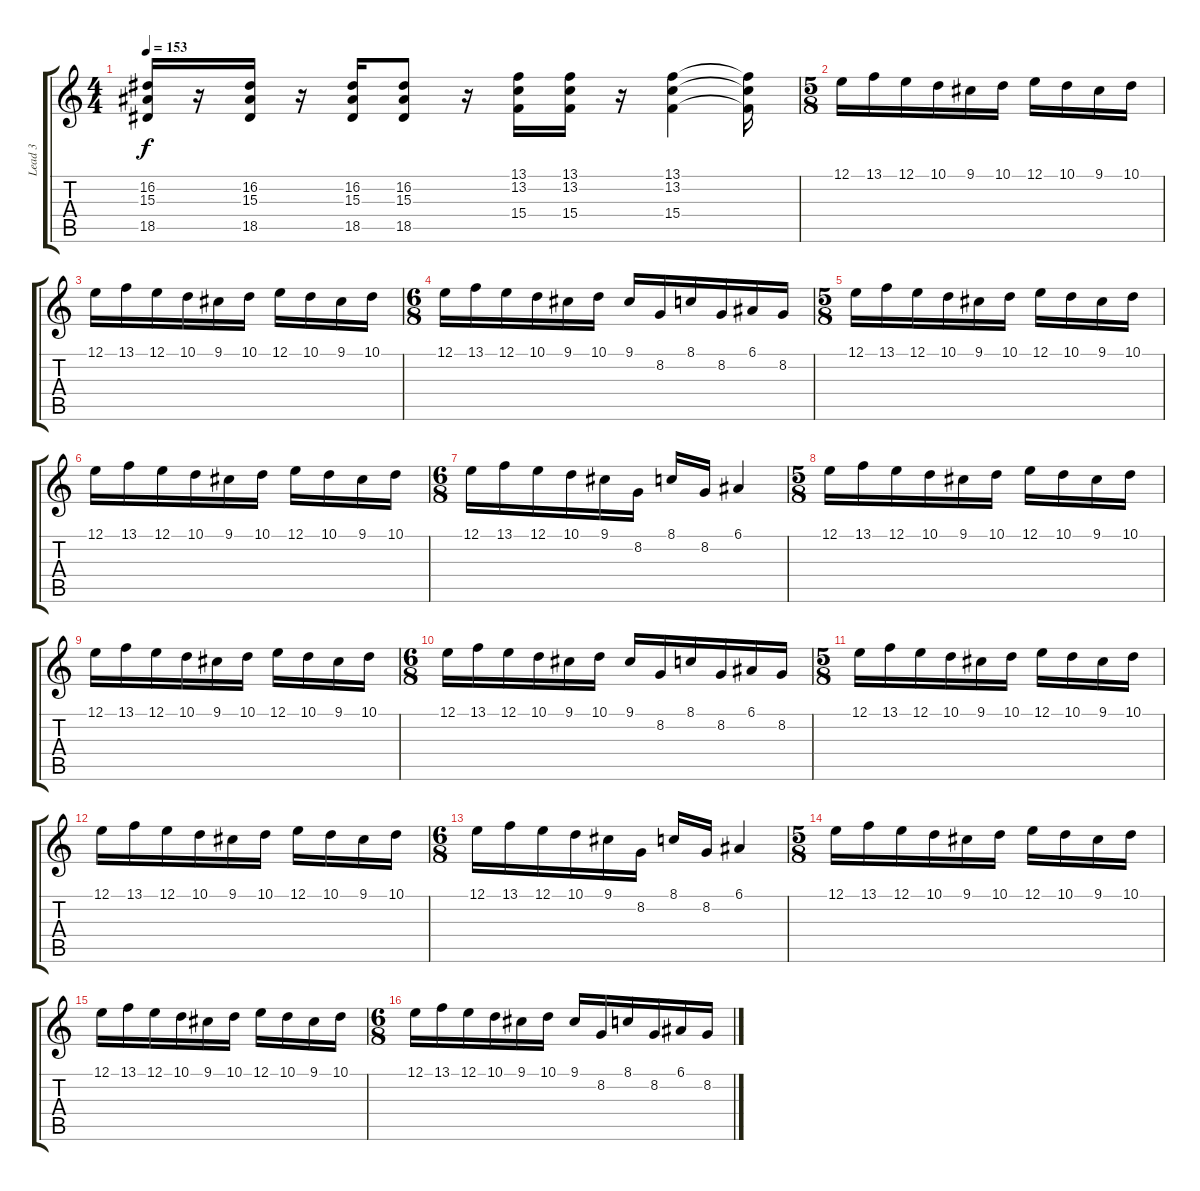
\track ("Lead 3" "Lead 3") {instrument lead8bassandlead}
\staff {score tabs}
\tuning (E4 B3 G3 D3 A2 E2) {hide}
\ts (4 4)
\tempo 153
\clef g2
\ks c
(16.2 15.3 18.5).16{dy f} r.16 (16.2 15.3 18.5).16 r.16 (16.2 15.3 18.5).16 (16.2 15.3 18.5).8 r.16 (13.1 13.2 15.4).16 (13.1 13.2 15.4).16 r.16 (13.1 13.2 15.4).4 (13.1{t} 13.2{t} 15.4{t}).16 |
\ts (5 8)
12.1.16 13.1.16 12.1.16 10.1.16 9.1.16 10.1.16 12.1.16 10.1.16 9.1.16 10.1.16 |
12.1.16 13.1.16 12.1.16 10.1.16 9.1.16 10.1.16 12.1.16 10.1.16 9.1.16 10.1.16 |
\ts (6 8)
12.1.16 13.1.16 12.1.16 10.1.16 9.1.16 10.1.16 9.1.16 8.2.16 8.1.16 8.2.16 6.1.16 8.2.16 |
\ts (5 8)
12.1.16 13.1.16 12.1.16 10.1.16 9.1.16 10.1.16 12.1.16 10.1.16 9.1.16 10.1.16 |
12.1.16 13.1.16 12.1.16 10.1.16 9.1.16 10.1.16 12.1.16 10.1.16 9.1.16 10.1.16 |
\ts (6 8)
12.1.16 13.1.16 12.1.16 10.1.16 9.1.16 8.2.16 8.1.16 8.2.16 6.1.4 |
\ts (5 8)
12.1.16 13.1.16 12.1.16 10.1.16 9.1.16 10.1.16 12.1.16 10.1.16 9.1.16 10.1.16 |
12.1.16 13.1.16 12.1.16 10.1.16 9.1.16 10.1.16 12.1.16 10.1.16 9.1.16 10.1.16 |
\ts (6 8)
12.1.16 13.1.16 12.1.16 10.1.16 9.1.16 10.1.16 9.1.16 8.2.16 8.1.16 8.2.16 6.1.16 8.2.16 |
\ts (5 8)
12.1.16 13.1.16 12.1.16 10.1.16 9.1.16 10.1.16 12.1.16 10.1.16 9.1.16 10.1.16 |
12.1.16 13.1.16 12.1.16 10.1.16 9.1.16 10.1.16 12.1.16 10.1.16 9.1.16 10.1.16 |
\ts (6 8)
12.1.16 13.1.16 12.1.16 10.1.16 9.1.16 8.2.16 8.1.16 8.2.16 6.1.4 |
\ts (5 8)
12.1.16 13.1.16 12.1.16 10.1.16 9.1.16 10.1.16 12.1.16 10.1.16 9.1.16 10.1.16 |
12.1.16 13.1.16 12.1.16 10.1.16 9.1.16 10.1.16 12.1.16 10.1.16 9.1.16 10.1.16 |
\ts (6 8)
12.1.16 13.1.16 12.1.16 10.1.16 9.1.16 10.1.16 9.1.16 8.2.16 8.1.16 8.2.16 6.1.16 8.2.16
